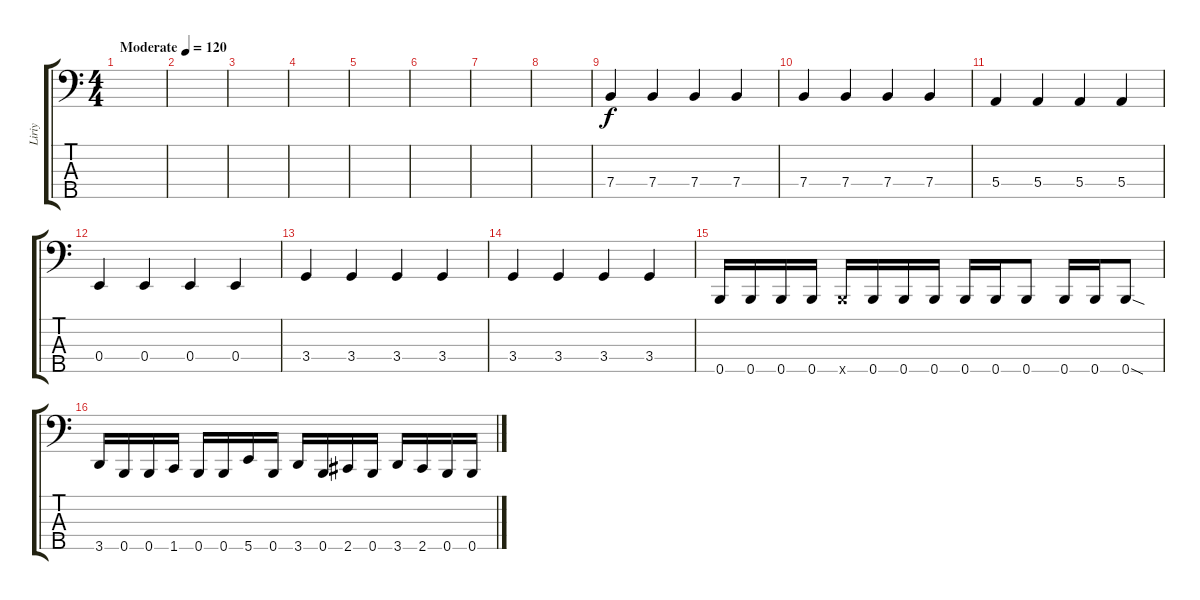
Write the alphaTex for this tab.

\track ("Liriy" "Liriy") {instrument electricbassfinger}
\staff {score tabs}
\tuning (G2 D2 A1 E1 B0) {hide}
\ts (4 4)
\tempo (120 "Moderate")
\clef f4
\ks c
|
|
|
|
|
|
|
|
7.4.4 7.4.4 7.4.4 7.4.4 |
7.4.4 7.4.4 7.4.4 7.4.4 |
5.4.4 5.4.4 5.4.4 5.4.4 |
0.4.4 0.4.4 0.4.4 0.4.4 |
3.4.4 3.4.4 3.4.4 3.4.4 |
3.4.4 3.4.4 3.4.4 3.4.4 |
0.5.16 0.5.16 0.5.16 0.5.16 0.5{x}.16 0.5.16 0.5.16 0.5.16 0.5.16 0.5.16 0.5.8 0.5.16 0.5.16 0.5{sod}.8 |
3.5.16 0.5.16 0.5.16 1.5.16 0.5.16 0.5.16 5.5.16 0.5.16 3.5.16 0.5.16 2.5.16 0.5.16 3.5.16 2.5.16 0.5.16 0.5.16
